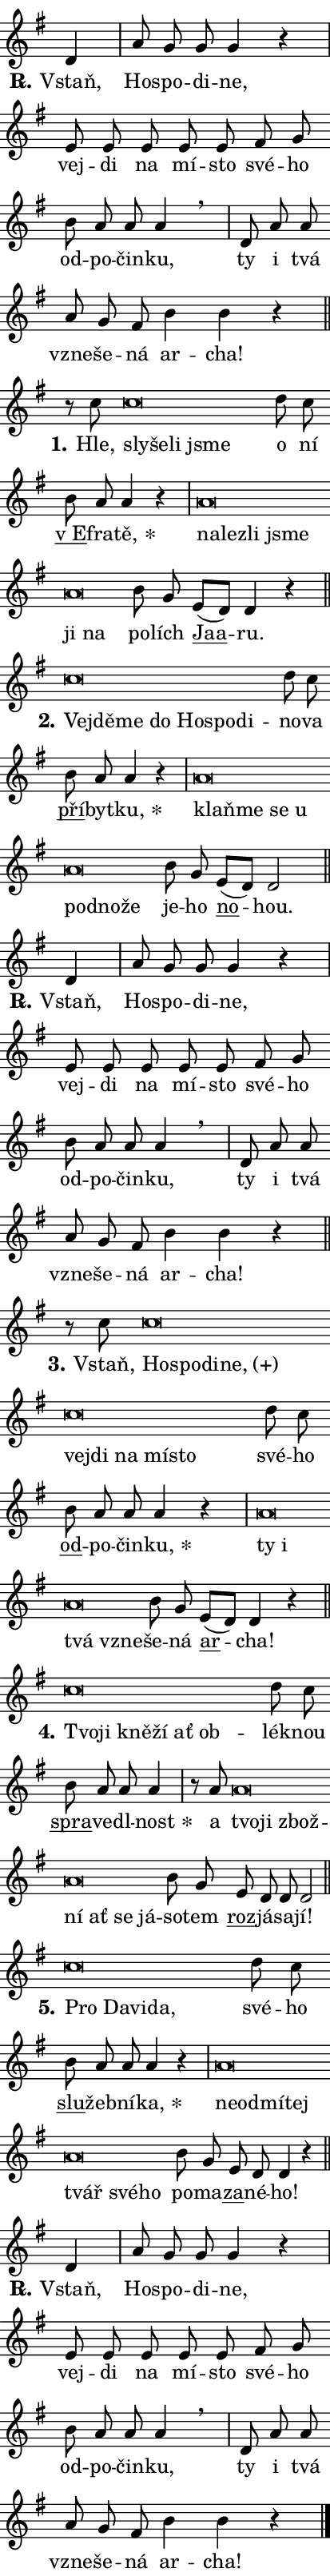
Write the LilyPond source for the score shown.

\version "2.22.1"
\header { tagline = "" }
\paper {
  indent = 0\cm
  top-margin = 0\cm
  right-margin = 0\cm
  bottom-margin = 0\cm
  left-margin = 0\cm
  paper-width = 7\cm
  page-breaking = #ly:one-page-breaking
  system-system-spacing.basic-distance = #11
  score-system-spacing.basic-distance = #11.3
  ragged-last = ##f
}


%% Author: Thomas Morley
%% https://lists.gnu.org/archive/html/lilypond-user/2020-05/msg00002.html
#(define (line-position grob)
"Returns position of @var[grob} in current system:
   @code{'start}, if at first time-step
   @code{'end}, if at last time-step
   @code{'middle} otherwise
"
  (let* ((col (ly:item-get-column grob))
         (ln (ly:grob-object col 'left-neighbor))
         (rn (ly:grob-object col 'right-neighbor))
         (col-to-check-left (if (ly:grob? ln) ln col))
         (col-to-check-right (if (ly:grob? rn) rn col))
         (break-dir-left
           (and
             (ly:grob-property col-to-check-left 'non-musical #f)
             (ly:item-break-dir col-to-check-left)))
         (break-dir-right
           (and
             (ly:grob-property col-to-check-right 'non-musical #f)
             (ly:item-break-dir col-to-check-right))))
        (cond ((eqv? 1 break-dir-left) 'start)
              ((eqv? -1 break-dir-right) 'end)
              (else 'middle))))

#(define (tranparent-at-line-position vctor)
  (lambda (grob)
  "Relying on @code{line-position} select the relevant enry from @var{vctor}.
Used to determine transparency,"
    (case (line-position grob)
      ((end) (not (vector-ref vctor 0)))
      ((middle) (not (vector-ref vctor 1)))
      ((start) (not (vector-ref vctor 2))))))

noteHeadBreakVisibility =
#(define-music-function (break-visibility)(vector?)
"Makes @code{NoteHead}s transparent relying on @var{break-visibility}"
#{
  \override NoteHead.transparent =
    #(tranparent-at-line-position break-visibility)
#})

#(define delete-ledgers-for-transparent-note-heads
  (lambda (grob)
    "Reads whether a @code{NoteHead} is transparent.
If so this @code{NoteHead} is removed from @code{'note-heads} from
@var{grob}, which is supposed to be @code{LedgerLineSpanner}.
As a result ledgers are not printed for this @code{NoteHead}"
    (let* ((nhds-array (ly:grob-object grob 'note-heads))
           (nhds-list
             (if (ly:grob-array? nhds-array)
                 (ly:grob-array->list nhds-array)
                 '()))
           ;; Relies on the transparent-property being done before
           ;; Staff.LedgerLineSpanner.after-line-breaking is executed.
           ;; This is fragile ...
           (to-keep
             (remove
               (lambda (nhd)
                 (ly:grob-property nhd 'transparent #f))
               nhds-list)))
      ;; TODO find a better method to iterate over grob-arrays, similiar
      ;; to filter/remove etc for lists
      ;; For now rebuilt from scratch
      (set! (ly:grob-object grob 'note-heads)  '())
      (for-each
        (lambda (nhd)
          (ly:pointer-group-interface::add-grob grob 'note-heads nhd))
        to-keep))))

hideNotes = {
  \noteHeadBreakVisibility #begin-of-line-visible
}
unHideNotes = {
  \noteHeadBreakVisibility #all-visible
}

% work-around for resetting accidentals
% https://lilypond.org/doc/v2.23/Documentation/notation/displaying-rhythms#unmetered-music
cadenzaMeasure = {
  \cadenzaOff
  \partial 1024 s1024
  \cadenzaOn
}

#(define-markup-command (accent layout props text) (markup?)
  "Underline accented syllable"
  (interpret-markup layout props
    #{\markup \override #'(offset . 4.3) \underline { #text }#}))

responsum = \markup \concat {
  "R" \hspace #-1.05 \path #0.1 #'((moveto 0 0.07) (lineto 0.9 0.8)) \hspace #0.05 "."
}

\layout {
    \context {
        \Staff
        \remove "Time_signature_engraver"
        \override LedgerLineSpanner.after-line-breaking = #delete-ledgers-for-transparent-note-heads
    }
    \context {
        \Voice {
            \override NoteHead.output-attributes = #'((class . "notehead"))
            \override Hairpin.height = #0.55
        }
    }
    \context {
        \Lyrics {
            \override StanzaNumber.output-attributes = #'((class . "stanzanumber"))
            \override LyricSpace.minimum-distance = #0.9
            \override LyricText.font-name = #"TeX Gyre Schola"
            \override LyricText.font-size = 1
            \override StanzaNumber.font-name = #"TeX Gyre Schola Bold"
            \override StanzaNumber.font-size = 1
        }
    }
}

% magnetic-lyrics.ily
%
%   written by
%     Jean Abou Samra <jean@abou-samra.fr>
%     Werner Lemberg <wl@gnu.org>
%
%   adapted by
%     Jiri Hon <jiri.hon@gmail.com>
%
% Version 2022-Apr-15

% https://www.mail-archive.com/lilypond-user@gnu.org/msg149350.html

#(define (Left_hyphen_pointer_engraver context)
   "Collect syllable-hyphen-syllable occurrences in lyrics and store
them in properties.  This engraver only looks to the left.  For
example, if the lyrics input is @code{foo -- bar}, it does the
following.

@itemize @bullet
@item
Set the @code{text} property of the @code{LyricHyphen} grob between
@q{foo} and @q{bar} to @code{foo}.

@item
Set the @code{left-hyphen} property of the @code{LyricText} grob with
text @q{foo} to the @code{LyricHyphen} grob between @q{foo} and
@q{bar}.
@end itemize

Use this auxiliary engraver in combination with the
@code{lyric-@/text::@/apply-@/magnetic-@/offset!} hook."
   (let ((hyphen #f)
         (text #f))
     (make-engraver
      (acknowledgers
       ((lyric-syllable-interface engraver grob source-engraver)
        (set! text grob)))
      (end-acknowledgers
       ((lyric-hyphen-interface engraver grob source-engraver)
        ;(when (not (grob::has-interface grob 'lyric-space-interface))
          (set! hyphen grob)));)
      ((stop-translation-timestep engraver)
       (when (and text hyphen)
         (ly:grob-set-object! text 'left-hyphen hyphen))
       (set! text #f)
       (set! hyphen #f)))))

#(define (lyric-text::apply-magnetic-offset! grob)
   "If the space between two syllables is less than the value in
property @code{LyricText@/.details@/.squash-threshold}, move the right
syllable to the left so that it gets concatenated with the left
syllable.

Use this function as a hook for
@code{LyricText@/.after-@/line-@/breaking} if the
@code{Left_@/hyphen_@/pointer_@/engraver} is active."
   (let ((hyphen (ly:grob-object grob 'left-hyphen #f)))
     (when hyphen
       (let ((left-text (ly:spanner-bound hyphen LEFT)))
         (when (grob::has-interface left-text 'lyric-syllable-interface)
           (let* ((common (ly:grob-common-refpoint grob left-text X))
                  (this-x-ext (ly:grob-extent grob common X))
                  (left-x-ext
                   (begin
                     ;; Trigger magnetism for left-text.
                     (ly:grob-property left-text 'after-line-breaking)
                     (ly:grob-extent left-text common X)))
                  ;; `delta` is the gap width between two syllables.
                  (delta (- (interval-start this-x-ext)
                            (interval-end left-x-ext)))
                  (details (ly:grob-property grob 'details))
                  (threshold (assoc-get 'squash-threshold details 0.2)))
             (when (< delta threshold)
               (let* (;; We have to manipulate the input text so that
                      ;; ligatures crossing syllable boundaries are not
                      ;; disabled.  For languages based on the Latin
                      ;; script this is essentially a beautification.
                      ;; However, for non-Western scripts it can be a
                      ;; necessity.
                      (lt (ly:grob-property left-text 'text))
                      (rt (ly:grob-property grob 'text))
                      (is-space (grob::has-interface hyphen 'lyric-space-interface))
                      (space (if is-space " " ""))
                      (space-markup (grob-interpret-markup grob " "))
                      (space-size (interval-length (ly:stencil-extent space-markup X)))
                      (extra-delta (if is-space space-size 0))
                      ;; Append new syllable.
                      (ltrt-space (if (and (string? lt) (string? rt))
                                (string-append lt space rt)
                                (make-concat-markup (list lt space rt))))
                      ;; Right-align `ltrt` to the right side.
                      (ltrt-space-markup (grob-interpret-markup
                               grob
                               (make-translate-markup
                                (cons (interval-length this-x-ext) 0)
                                (make-right-align-markup ltrt-space)))))
                 (begin
                   ;; Don't print `left-text`.
                   (ly:grob-set-property! left-text 'stencil #f)
                   ;; Set text and stencil (which holds all collected
                   ;; syllables so far) and shift it to the left.
                   (ly:grob-set-property! grob 'text ltrt-space)
                   (ly:grob-set-property! grob 'stencil ltrt-space-markup)
                   (ly:grob-translate-axis! grob (- (- delta extra-delta)) X))))))))))


#(define (lyric-hyphen::displace-bounds-first grob)
   ;; Make very sure this callback isn't triggered too early.
   (let ((left (ly:spanner-bound grob LEFT))
         (right (ly:spanner-bound grob RIGHT)))
     (ly:grob-property left 'after-line-breaking)
     (ly:grob-property right 'after-line-breaking)
     (ly:lyric-hyphen::print grob)))

squashThreshold = #0.4

\layout {
  \context {
    \Lyrics
    \consists #Left_hyphen_pointer_engraver
    \override LyricText.after-line-breaking =
      #lyric-text::apply-magnetic-offset!
    \override LyricHyphen.stencil = #lyric-hyphen::displace-bounds-first
    \override LyricText.details.squash-threshold = \squashThreshold
    \override LyricHyphen.minimum-distance = 0
    \override LyricHyphen.minimum-length = \squashThreshold
  }
}

squash = \override LyricText.details.squash-threshold = 9999
unSquash = \override LyricText.details.squash-threshold = \squashThreshold

left = \override LyricText.self-alignment-X = #LEFT
unLeft = \revert LyricText.self-alignment-X

starOffset = #(lambda (grob) 
                (let ((x_offset (ly:self-alignment-interface::aligned-on-x-parent grob)))
                  (if (= x_offset 0) 0 (+ x_offset 1.2))))

star = #(define-music-function (syllable)(string?)
"Append star separator at the end of a syllable"
#{
  \once \override LyricText.X-offset = #starOffset
  \lyricmode { \markup {
    #syllable
    \override #'((font-name . "TeX Gyre Schola Bold")) \hspace #0.2 \lower #0.65 \larger "*"
  } }
#})

starAccent = #(define-music-function (syllable)(string?)
"Append star separator at the end of a syllable and make accent"
#{
  \once \override LyricText.X-offset = #starOffset
  \lyricmode { \markup {
    \accent #syllable
    \override #'((font-name . "TeX Gyre Schola Bold")) \hspace #0.2 \lower #0.65 \larger "*"
  } }
#})

breath = #(define-music-function (syllable)(string?)
"Append breathing indicator at the end of a syllable"
#{
  \lyricmode { \markup { #syllable "+" } }
#})

optionalBreath = #(define-music-function (syllable)(string?)
"Append optional breathing indicator at the end of a syllable"
#{
  \lyricmode { \markup { #syllable "(+)" } }
#})


\score {
    <<
        \new Voice = "melody" { \cadenzaOn \key g \major \relative { d'4 \cadenzaMeasure \bar "|" a'8 g g g4 r \cadenzaMeasure \bar "|" e8 e e e e \bar "" fis g \bar "" b a a a4 \breathe \cadenzaMeasure \bar "|" d,8 a' a \bar "" a g fis b4 b r \cadenzaMeasure \bar "||" \break } }
        \new Lyrics \lyricsto "melody" { \lyricmode { \set stanza = \responsum
Vstaň, Ho -- spo -- di -- ne, vej -- di na mí -- sto své -- ho od -- po -- čin -- ku, ty i tvá vzne -- še -- ná ar -- cha! } }
    >>
    \layout {}
}

\score {
    <<
        \new Voice = "melody" { \cadenzaOn \key g \major \relative { r8 c''8 c\breve*1/16 \hideNotes \breve*1/16 \bar "" \breve*1/16 \breve*1/16 \bar "" \unHideNotes d8 c \bar "" b a a4 r \cadenzaMeasure \bar "|" a\breve*1/16 \hideNotes \breve*1/16 \bar "" \breve*1/16 \bar "" \breve*1/16 \bar "" \breve*1/16 \breve*1/16 \bar "" \unHideNotes b8 g \bar "" e[( d)] d4 r \cadenzaMeasure \bar "||" \break } }
        \new Lyrics \lyricsto "melody" { \lyricmode { \set stanza = "1."
Hle, \left sly -- \squash še -- li jsme \unLeft \unSquash o ní \markup \accent "v E" -- fra -- \star tě, \left na -- \squash lez -- li jsme ji na \unLeft \unSquash po -- lích \markup \accent Jaa -- ru. } }
    >>
    \layout {}
}

\score {
    <<
        \new Voice = "melody" { \cadenzaOn \key g \major \relative { c''\breve*1/16 \hideNotes \breve*1/16 \bar "" \breve*1/16 \bar "" \breve*1/16 \bar "" \breve*1/16 \bar "" \breve*1/16 \breve*1/16 \bar "" \unHideNotes d8 c \bar "" b a a4 r \cadenzaMeasure \bar "|" a\breve*1/16 \hideNotes \breve*1/16 \bar "" \breve*1/16 \bar "" \breve*1/16 \bar "" \breve*1/16 \bar "" \breve*1/16 \breve*1/16 \bar "" \unHideNotes b8 g \bar "" e[( d)] d2 \cadenzaMeasure \bar "||" \break } }
        \new Lyrics \lyricsto "melody" { \lyricmode { \set stanza = "2."
\left Vej -- \squash dě -- me do Ho -- spo -- di -- \unLeft \unSquash no -- va \markup \accent pří -- byt -- \star ku, \left klaň -- \squash me se u pod -- no -- že \unLeft \unSquash je -- ho \markup \accent no -- hou. } }
    >>
    \layout {}
}

\score {
    <<
        \new Voice = "melody" { \cadenzaOn \key g \major \relative { d'4 \cadenzaMeasure \bar "|" a'8 g g g4 r \cadenzaMeasure \bar "|" e8 e e e e \bar "" fis g \bar "" b a a a4 \breathe \cadenzaMeasure \bar "|" d,8 a' a \bar "" a g fis b4 b r \cadenzaMeasure \bar "||" \break } }
        \new Lyrics \lyricsto "melody" { \lyricmode { \set stanza = \responsum
Vstaň, Ho -- spo -- di -- ne, vej -- di na mí -- sto své -- ho od -- po -- čin -- ku, ty i tvá vzne -- še -- ná ar -- cha! } }
    >>
    \layout {}
}

\score {
    <<
        \new Voice = "melody" { \cadenzaOn \key g \major \relative { r8 c''8 c\breve*1/16 \hideNotes \breve*1/16 \bar "" \breve*1/16 \bar "" \breve*1/16 \bar "" \breve*1/16 \bar "" \breve*1/16 \bar "" \breve*1/16 \bar "" \breve*1/16 \breve*1/16 \bar "" \unHideNotes d8 c \bar "" b a a a4 r \cadenzaMeasure \bar "|" a\breve*1/16 \hideNotes \breve*1/16 \bar "" \breve*1/16 \breve*1/16 \bar "" \unHideNotes b8 g \bar "" e[( d)] d4 r \cadenzaMeasure \bar "||" \break } }
        \new Lyrics \lyricsto "melody" { \lyricmode { \set stanza = "3."
Vstaň, \left Ho -- \squash spo -- di -- \optionalBreath ne, vej -- di na mí -- sto \unLeft \unSquash své -- ho \markup \accent od -- po -- čin -- \star ku, \left ty \squash i tvá vzne -- \unLeft \unSquash še -- ná \markup \accent ar -- cha! } }
    >>
    \layout {}
}

\score {
    <<
        \new Voice = "melody" { \cadenzaOn \key g \major \relative { c''\breve*1/16 \hideNotes \breve*1/16 \bar "" \breve*1/16 \bar "" \breve*1/16 \bar "" \breve*1/16 \breve*1/16 \bar "" \unHideNotes d8 c \bar "" b a a a4 \cadenzaMeasure \bar "|" r8 a8 a\breve*1/16 \hideNotes \breve*1/16 \bar "" \breve*1/16 \bar "" \breve*1/16 \bar "" \breve*1/16 \bar "" \breve*1/16 \breve*1/16 \bar "" \unHideNotes b8 g \bar "" e d d d2 \cadenzaMeasure \bar "||" \break } }
        \new Lyrics \lyricsto "melody" { \lyricmode { \set stanza = "4."
\left Tvo -- \squash ji kně -- ží ať ob -- \unLeft \unSquash lék -- nou \markup \accent spra -- ve -- dl -- \star nost a \left tvo -- \squash ji zbož -- ní ať se já -- \unLeft \unSquash so -- tem \markup \accent roz -- já -- sa -- jí! } }
    >>
    \layout {}
}

\score {
    <<
        \new Voice = "melody" { \cadenzaOn \key g \major \relative { c''\breve*1/16 \hideNotes \breve*1/16 \bar "" \breve*1/16 \breve*1/16 \bar "" \unHideNotes d8 c \bar "" b a a a4 r \cadenzaMeasure \bar "|" a\breve*1/16 \hideNotes \breve*1/16 \bar "" \breve*1/16 \bar "" \breve*1/16 \bar "" \breve*1/16 \bar "" \breve*1/16 \breve*1/16 \bar "" \unHideNotes b8 g \bar "" e d d4 r \cadenzaMeasure \bar "||" \break } }
        \new Lyrics \lyricsto "melody" { \lyricmode { \set stanza = "5."
\left Pro \squash Da -- vi -- da, \unLeft \unSquash své -- ho \markup \accent slu -- žeb -- ní -- \star ka, \left ne -- \squash od -- mí -- tej tvář své -- ho \unLeft \unSquash po -- ma -- \markup \accent za -- né -- ho! } }
    >>
    \layout {}
}

\score {
    <<
        \new Voice = "melody" { \cadenzaOn \key g \major \relative { d'4 \cadenzaMeasure \bar "|" a'8 g g g4 r \cadenzaMeasure \bar "|" e8 e e e e \bar "" fis g \bar "" b a a a4 \breathe \cadenzaMeasure \bar "|" d,8 a' a \bar "" a g fis b4 b r \cadenzaMeasure \bar "||" \break } \bar "|." }
        \new Lyrics \lyricsto "melody" { \lyricmode { \set stanza = \responsum
Vstaň, Ho -- spo -- di -- ne, vej -- di na mí -- sto své -- ho od -- po -- čin -- ku, ty i tvá vzne -- še -- ná ar -- cha! } }
    >>
    \layout {}
}
